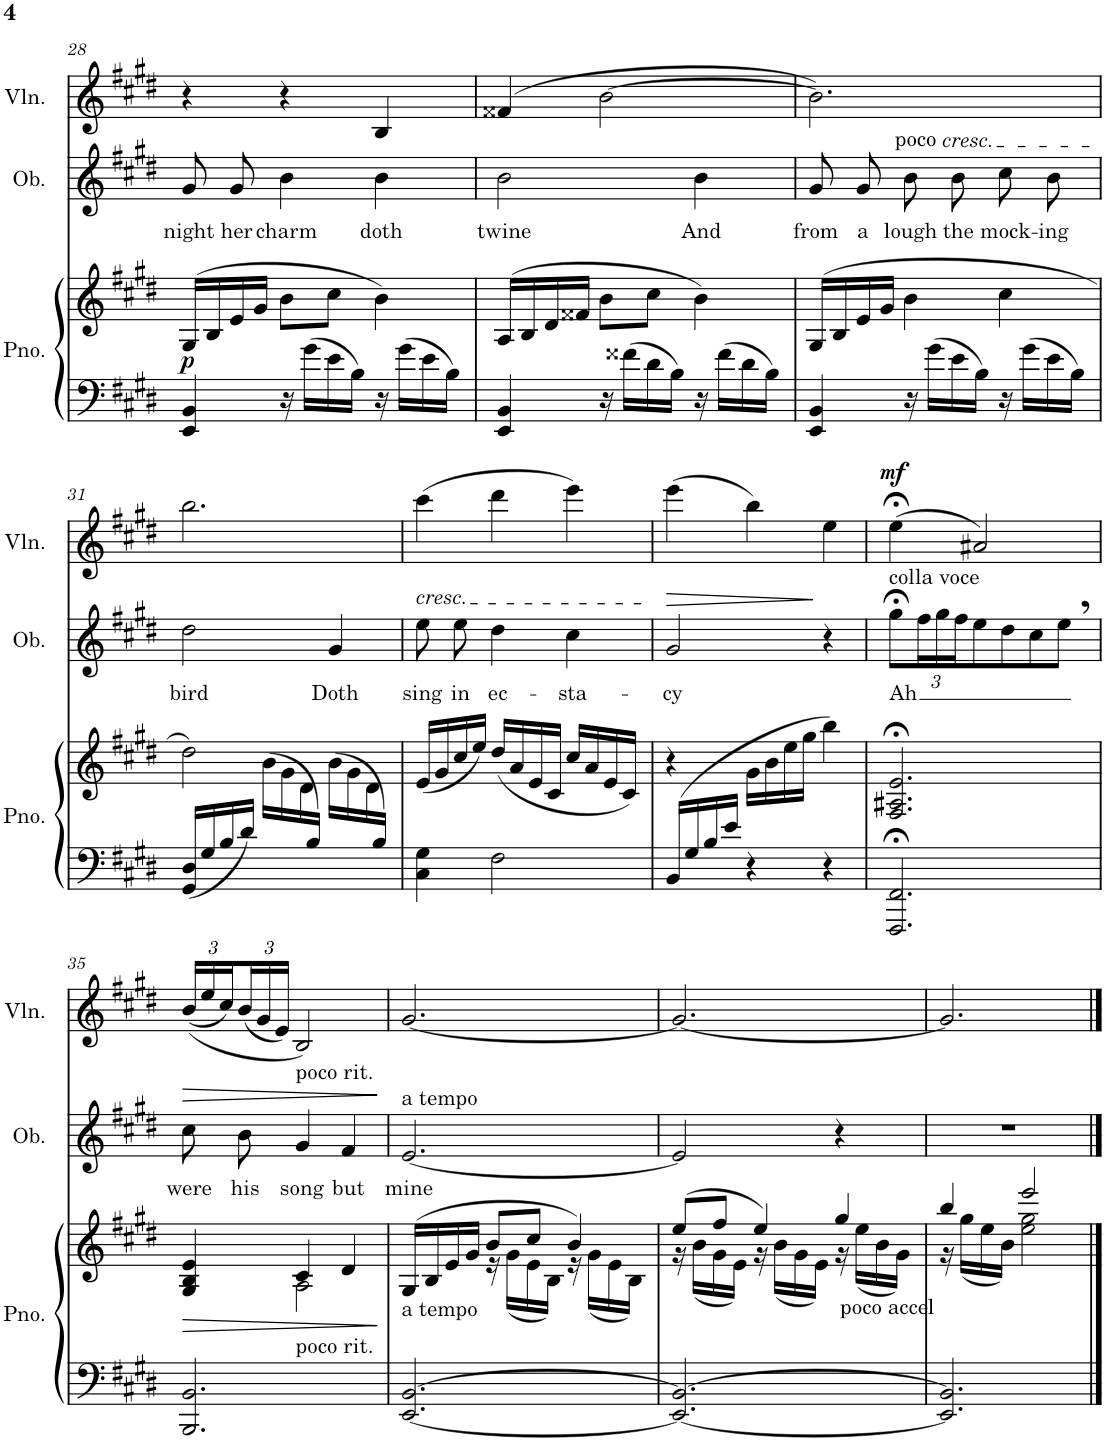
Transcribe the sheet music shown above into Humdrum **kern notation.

**kern	**kern	**dynam	**kern	**text	**dynam	**kern	**dynam
*part3	*part3	*part3	*part2	*part2	*part2	*part1	*part1
*staff4	*staff3	*staff3/4	*staff2	*staff2	*staff2	*staff1	*staff1
*I"Piano	*	*	*I"Oboe	*	*	*I"Violin	*
*I'Pno.	*	*	*I'Ob.	*	*	*I'Vln.	*
!!LO:PB:g=z
*clefF4	*clefG2	*	*clefG2	*	*	*clefG2	*
*k[f#c#g#d#]	*k[f#c#g#d#]	*	*k[f#c#g#d#]	*	*	*k[f#c#g#d#]	*
*M3/4	*M3/4	*	*M3/4	*	*	*M3/4	*
=28	=28	=28	=28	=28	=28	=28	=28
!	!	!LO:DY:b	!	!LO:LY:b	!	!	!
4EE/ 4BB/	(16G#/LL	p	8g#/	night	.	4r	.
.	16B/	.	.	.	.	.	.
!	!	!	!	!LO:LY:b	!	!	!
.	16e/	.	8g#/	her	.	.	.
.	16g#/JJ	.	.	.	.	.	.
!	!	!	!	!LO:LY:b	!	!	!
16r	8b\L	.	4b\	charm	.	4r	.
16g#\LL	.	.	.	.	.	.	.
16e\	8cc#\J	.	.	.	.	.	.
16B\JJ	.	.	.	.	.	.	.
!	!	!	!	!LO:LY:b	!	!	!
16r	4b\)	.	4b\	doth	.	4B/	.
16g#\LL	.	.	.	.	.	.	.
16e\	.	.	.	.	.	.	.
16B\JJ	.	.	.	.	.	.	.
=29	=29	=29	=29	=29	=29	=29	=29
!	!	!	!	!LO:LY:b	!	!	!
4EE/ 4BB/	(16A/LL	.	2b\	twine	.	(4f##X/	.
.	16B/	.	.	.	.	.	.
.	16d#/	.	.	.	.	.	.
.	16f##X/JJ	.	.	.	.	.	.
16r	8b\L	.	.	.	.	[2b\	.
16f##X\LL	.	.	.	.	.	.	.
16d#\	8cc#\J	.	.	.	.	.	.
16B\JJ	.	.	.	.	.	.	.
!	!	!	!	!LO:LY:b	!	!	!
16r	4b\)	.	4b\	And	.	.	.
16f##\LL	.	.	.	.	.	.	.
16d#\	.	.	.	.	.	.	.
16B\JJ	.	.	.	.	.	.	.
=30	=30	=30	=30	=30	=30	=30	=30
!	!	!	!	!LO:LY:b	!	!	!
4EE/ 4BB/	(16G#/LL	.	8g#/	from	.	2.b\])	.
.	16B/	.	.	.	.	.	.
!	!	!	!	!LO:LY:b	!	!	!
.	16e/	.	8g#/	a	.	.	.
.	16g#/JJ	.	.	.	.	.	.
!	!	!	!LO:TX:a:t=poco	!	!	!	!
!	!	!	!	!LO:LY:b	!	!	!
16r	4b\	.	8b\	lough	.	.	.
16g#\LL	.	.	.	.	.	.	.
!	!	!	!LO:TX:a:i:t=cresc.	!	!	!	!
!	!	!	!	!LO:LY:b	!	!	!
16e\	.	.	8b\	the	.	.	.
16B\JJ	.	.	.	.	.	.	.
!	!	!	!	!LO:LY:b	!	!	!
16r	4cc#\	.	8cc#\	mock-	.	.	.
16g#\LL	.	.	.	.	.	.	.
!	!	!	!	!LO:LY:b	!	!	!
16e\	.	.	8b\	-ing	.	.	.
16B\JJ	.	.	.	.	.	.	.
!!LO:LB:g=z
=31	=31	=31	=31	=31	=31	=31	=31
*	*^	*	*	*	*	*	*
!	!	!	!	!	!LO:LY:b	!	!	!
16GG#/ 16D#/LL	2dd#\)	4ryy	.	2dd#\	bird	.	2.bb\	.
16G#/	.	.	.	.	.	.	.	.
16B/	.	.	.	.	.	.	.	.
16d#/JJ	.	.	.	.	.	.	.	.
8.ryy	.	(16b\LL	.	.	.	.	.	.
.	.	16g#\	.	.	.	.	.	.
.	.	16d#\	.	.	.	.	.	.
16B/JJ)	.	16ryy	.	.	.	.	.	.
!	!	!	!	!	!LO:LY:b	!	!	!
8.ryy	4ryy	(16b\LL	.	4g#/	Doth	.	.	.
.	.	16g#\	.	.	.	.	.	.
.	.	16d#\	.	.	.	.	.	.
16B/JJ)	.	16ryy	.	.	.	.	.	.
=32	=32	=32	=32	=32	=32	=32	=32	=32
!	!	!	!	!LO:TX:a:i:t=cresc.	!	!	!	!
!	!	!	!	!	!LO:LY:b	!	!	!
*	*v	*v	*	*	*	*	*	*
4C#\ 4G#\	(16e/LL	.	8ee\	sing	.	(4ccc#\	.
.	16g#/	.	.	.	.	.	.
!	!	!	!	!LO:LY:b	!	!	!
.	16cc#/	.	8ee\	in	.	.	.
.	16ee/JJ)	.	.	.	.	.	.
!	!	!	!	!LO:LY:b	!	!	!
2F#\	(16dd#/LL	.	4dd#\	ec-	.	4ddd#\	.
.	16a/	.	.	.	.	.	.
.	16e/	.	.	.	.	.	.
.	16c#/JJ	.	.	.	.	.	.
!	!	!	!	!LO:LY:b	!	!	!
.	16cc#/LL	.	4cc#\	-sta-	.	4eee\)	.
.	16a/	.	.	.	.	.	.
.	16e/	.	.	.	.	.	.
.	16c#/JJ)	.	.	.	.	.	.
=33	=33	=33	=33	=33	=33	=33	=33
*^	*	*	*	*	*	*	*
!	!	!	!	!	!LO:LY:b	!LO:HP:b	!	!
(16BB/LL	4r	4ryy	.	2g#/	-cy	>	(4eee\	.
16G#/	.	.	.	.	.	.	.	.
16B/	.	.	.	.	.	.	.	.
16e/JJ	.	.	.	.	.	.	.	.
2ryy	4r	16g#\LL	.	.	.	.	4bb\)	.
.	.	16b\	.	.	.	.	.	.
.	.	16ee\	.	.	.	.	.	.
.	.	16gg#\JJ	.	.	.	.	.	.
.	4r	4bb\)	.	4r	.	]	4ee\	.
=34	=34	=34	=34	=34	=34	=34	=34	=34
!	!	!	!	!LO:TX:a:t=colla voce	!	!	!	!
!	!	!	!	!	!LO:LY:b	!	!	!LO:DY:a
*v	*v	*	*	*	*	*	*	*
2.FFF#/;< 2.FF#/;<	2.F#/;< 2.A#X/;< 2.e/;<	.	8gg#;<\L	Ah	.	(4ee;<\	mf
*	*	*	*Xbrackettup	*	*	*	*
.	.	.	24ff#\L	.	.	.	.
.	.	.	24gg#\	.	.	.	.
.	.	.	24ff#\J	.	.	.	.
.	.	.	8ee\	.	.	2a#X/)	.
.	.	.	8dd#\	.	.	.	.
.	.	.	8cc#\	.	.	.	.
.	.	.	8ee,\J	.	.	.	.
!!LO:LB:g=z
=35	=35	=35	=35	=35	=35	=35	=35
!	!	!LO:HP:b	!	!LO:LY:b	!LO:HP:b	!	!
*	*^	*	*	*	*	*	*
*	*	*	*	*	*	*	*Xbrackettup	*
2.BBB/ 2.BB/	4G#/ 4B/ 4e/	4ryy	>	8cc#\	were	>	((24b/LL	.
.	.	.	.	.	.	.	24ee/	.
.	.	.	.	.	.	.	24cc#/)	.
!	!	!	!	!	!LO:LY:b	!	!	!
.	.	.	.	8b\	his	.	(24b/	.
.	.	.	.	.	.	.	24g#/	.
.	.	.	.	.	.	.	24e/JJ)	.
!	!	!	!	!LO:TX:a:t=poco rit.	!	!	!	!
!	!LO:TX:b:t=poco rit.	!	!	!	!	!	!	!
!	!	!	!	!	!LO:LY:b	!	!	!
.	4c#/	2A\	.	4g#/	song	.	2B/)	.
!	!	!	!	!	!LO:LY:b	!	!	!
.	4d#/	.	.	4f#/	but	.	.	.
*	*v	*v	*	*	*	*	*	*
.	.	]	.	.	]	.	.
=36	=36	=36	=36	=36	=36	=36	=36
*	*^	*	*	*	*	*	*
!	!	!	!	!LO:TX:a:t=a tempo	!	!	!	!
!	!LO:TX:b:t=a tempo	!	!	!	!	!	!	!
!	!	!	!	!	!LO:LY:b	!	!	!
[2.EE/ [2.BB/	(16G#/LL	4ryy	.	[2.e/	mine	.	[2.g#/	.
.	16B/	.	.	.	.	.	.	.
.	16e/	.	.	.	.	.	.	.
.	16g#/JJ	.	.	.	.	.	.	.
.	8b/L	16r	.	.	.	.	.	.
.	.	(16g#\LL	.	.	.	.	.	.
.	8cc#/J	16e\	.	.	.	.	.	.
.	.	16B\JJ)	.	.	.	.	.	.
.	4b/)	16r	.	.	.	.	.	.
.	.	(16g#\LL	.	.	.	.	.	.
.	.	16e\	.	.	.	.	.	.
.	.	16B\JJ)	.	.	.	.	.	.
=37	=37	=37	=37	=37	=37	=37	=37	=37
2.EE/_ 2.BB/_	(8ee/L	16r	.	2e/]	.	.	2.g#/_	.
.	.	(16b\LL	.	.	.	.	.	.
.	8ff#/J	16g#\	.	.	.	.	.	.
.	.	16e\JJ)	.	.	.	.	.	.
.	4ee/)	16r	.	.	.	.	.	.
.	.	(16b\LL	.	.	.	.	.	.
.	.	16g#\	.	.	.	.	.	.
.	.	16e\JJ)	.	.	.	.	.	.
!	!LO:TX:b:t=poco accel	!	!	!	!	!	!	!
.	4gg#/	16r	.	4r	.	.	.	.
.	.	(16ee\LL	.	.	.	.	.	.
.	.	16b\	.	.	.	.	.	.
.	.	16g#\JJ)	.	.	.	.	.	.
=38	=38	=38	=38	=38	=38	=38	=38	=38
2.EE/] 2.BB/]	4bb/	16r	.	2.r	.	.	2.g#/]	.
.	.	(16gg#\LL	.	.	.	.	.	.
.	.	16ee\	.	.	.	.	.	.
.	.	16b\JJ)	.	.	.	.	.	.
.	2eee/	2ee\ 2gg#\	.	.	.	.	.	.
*	*v	*v	*	*	*	*	*	*
==	==	==	==	==	==	==	==
*-	*-	*-	*-	*-	*-	*-	*-
